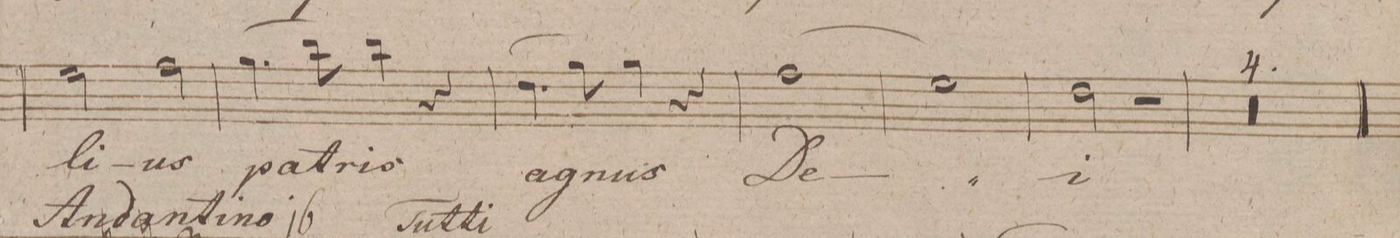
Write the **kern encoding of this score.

**kern	**text	**dynam
*I"Soprano.	*	*
*clefC1	*	*
*k[f#c#g#d#]	*	*
*met(c)	*	*
*M4/4	*	*
2cc#\	-li-	.
2dd#\	-us	.
=85	=85	=85
(>4.ee\	pa-	.
8gg#\)	.	.
4gg#\	-tris	.
4r	.	.
=86	=86	=86
(>4.b\	a-	.
8ee\)	.	.
4ee\	-gnus	.
4r	.	.
=87	=87	=87
(>1dd#\	De-	.
=88	=88	=88
1cc#\)	.	.
=89	=89	=89
2b\	-i.	.
2r	.	.
=90	=90	=90
00r	.	.
=91	=91	=91
=92	=92	=92
=93	=93	=93
=94||	=94||	=94||
*kcancel	*	*
*k[f#]	*	*
*G:	*	*
*M3/4	*	*
*-	*-	*-
